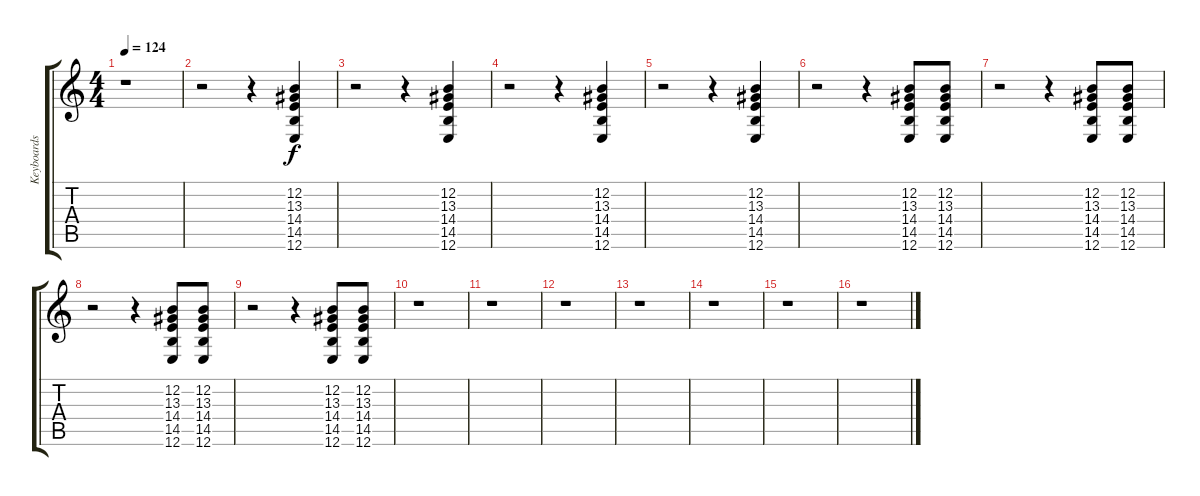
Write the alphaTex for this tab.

\track ("Keyboards" "Keyboards") {instrument lead8bassandlead}
\staff {score tabs}
\tuning (E4 B3 G3 D3 A2 E2) {hide}
\ts (4 4)
\tempo 124
\clef g2
\ks c
r.1{dy f instrument lead8bassandlead} |
r.2 r.4 (12.2 13.3 14.4 14.5 12.6).4 |
r.2 r.4 (12.2 13.3 14.4 14.5 12.6).4 |
r.2 r.4 (12.2 13.3 14.4 14.5 12.6).4 |
r.2 r.4 (12.2 13.3 14.4 14.5 12.6).4 |
r.2 r.4 (12.2 13.3 14.4 14.5 12.6).8 (12.2 13.3 14.4 14.5 12.6).8 |
r.2 r.4 (12.2 13.3 14.4 14.5 12.6).8 (12.2 13.3 14.4 14.5 12.6).8 |
r.2 r.4 (12.2 13.3 14.4 14.5 12.6).8 (12.2 13.3 14.4 14.5 12.6).8 |
r.2 r.4 (12.2 13.3 14.4 14.5 12.6).8 (12.2 13.3 14.4 14.5 12.6).8 |
r.1 |
r.1 |
r.1 |
r.1 |
r.1 |
r.1 |
r.1
